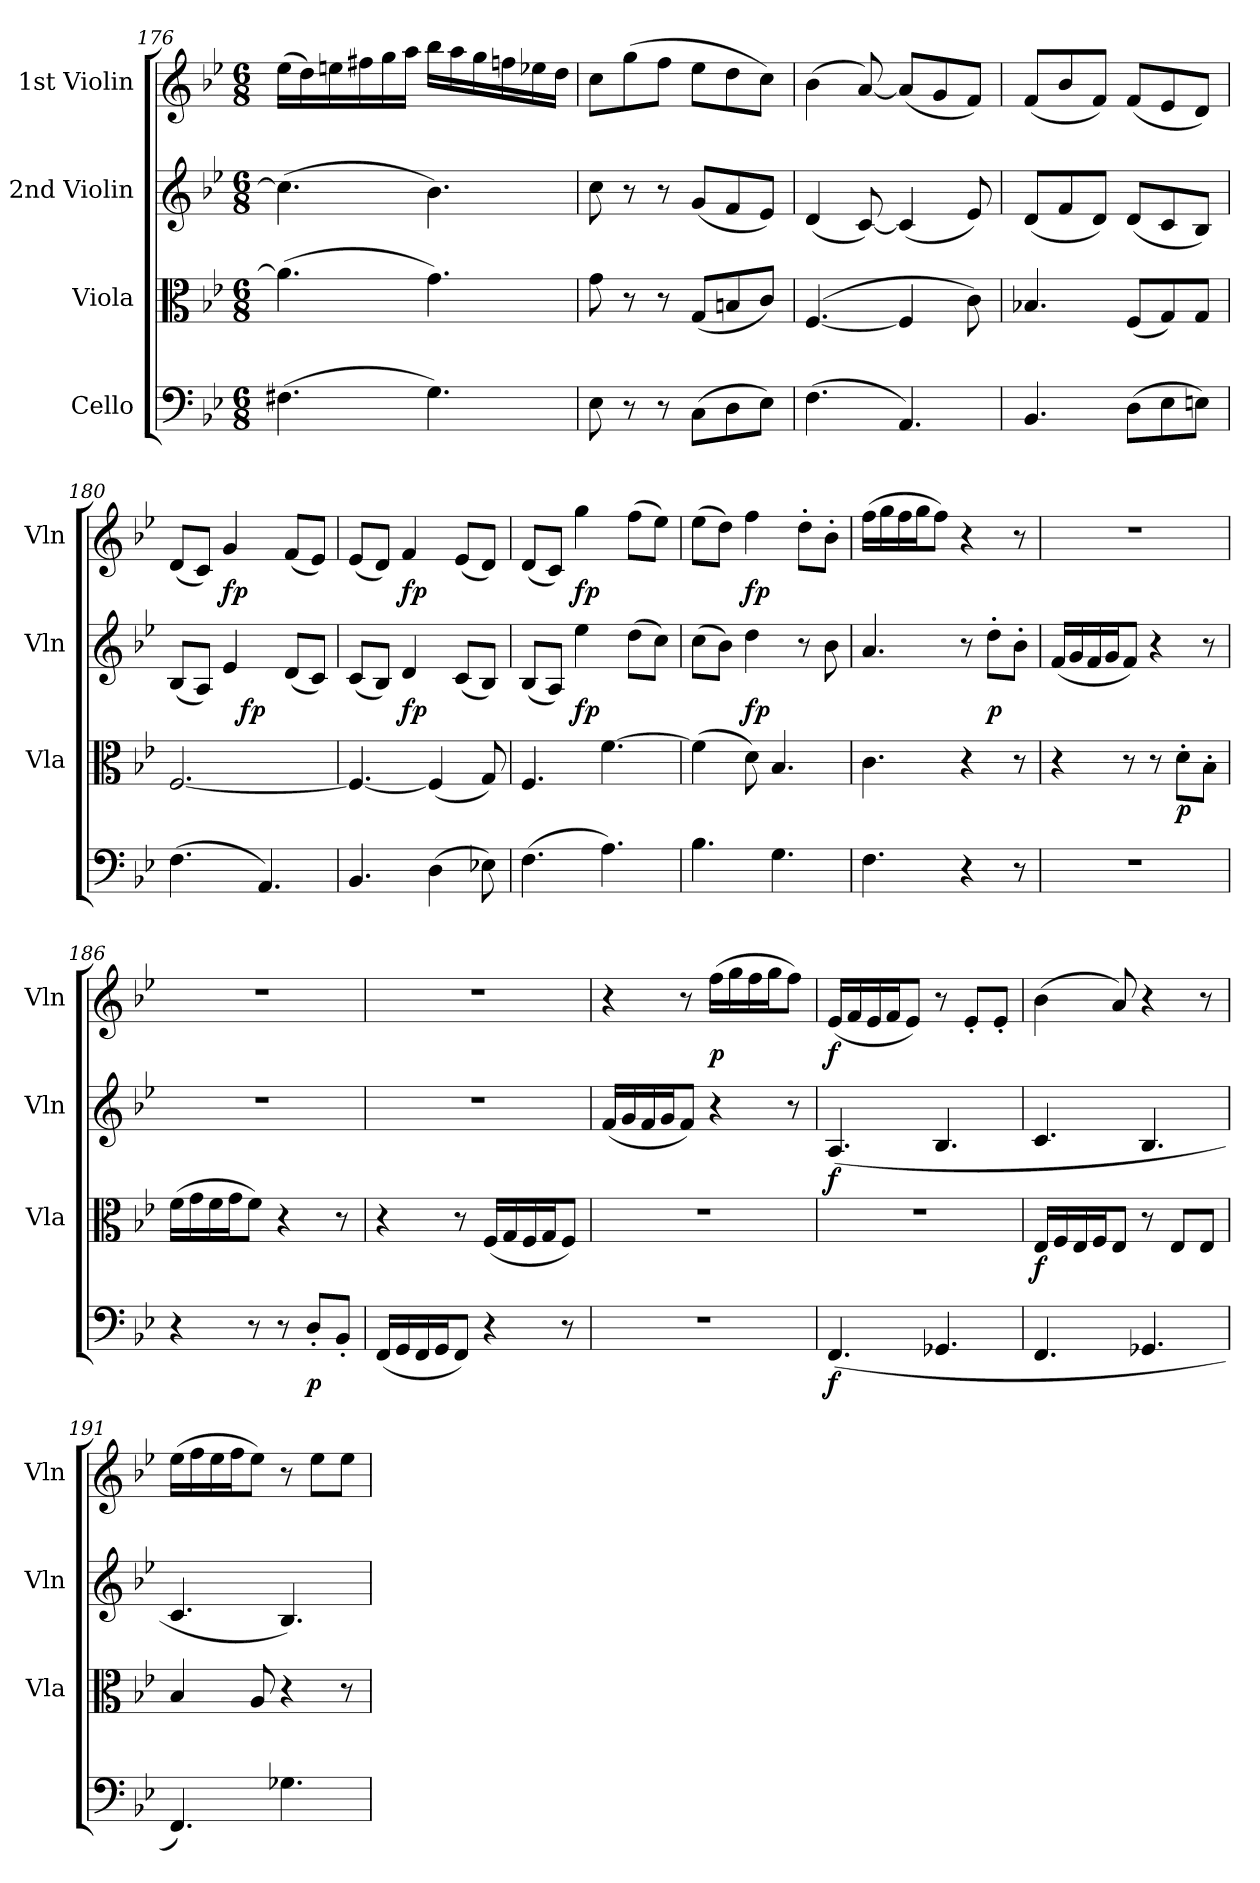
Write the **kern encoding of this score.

**kern	**dynam	**kern	**dynam	**kern	**dynam	**kern	**dynam
*part4	*part4	*part3	*part3	*part2	*part2	*part1	*part1
*staff4	*staff4	*staff3	*staff3	*staff2	*staff2	*staff1	*staff1
*I"Cello	*	*I"Viola	*	*I"2nd Violin	*	*I"1st Violin	*
*	*	*I'Vla	*	*I'Vln	*	*I'Vln	*
*clefF4	*	*clefC3	*	*clefG2	*	*clefG2	*
*k[b-e-]	*	*k[b-e-]	*	*k[b-e-]	*	*k[b-e-]	*
*B-:	*	*B-:	*	*B-:	*	*B-:	*
*M6/8	*	*M6/8	*	*M6/8	*	*M6/8	*
=176	=176	=176	=176	=176	=176	=176	=176
(4.F#X\	.	(4.a\]	.	(4.cc\]	.	(16ee-\LL	.
.	.	.	.	.	.	16dd\)	.
.	.	.	.	.	.	16een\	.
.	.	.	.	.	.	16ff#X\	.
.	.	.	.	.	.	16gg\	.
.	.	.	.	.	.	16aa\JJ	.
4.G\)	.	4.g\)	.	4.b-\)	.	16bb-\LL	.
.	.	.	.	.	.	16aa\	.
.	.	.	.	.	.	16gg\	.
.	.	.	.	.	.	16ffn\	.
.	.	.	.	.	.	16ee-X\	.
.	.	.	.	.	.	16dd\JJ	.
=177	=177	=177	=177	=177	=177	=177	=177
8E-\	.	8g\	.	8cc\	.	8cc\L	.
8r	.	8r	.	8r	.	(8gg\	.
8r	.	8r	.	8r	.	8ff\J	.
(8C\L	.	(8G/L	.	(8g/L	.	8ee-\L	.
8D\	.	8Bn/	.	8f/	.	8dd\	.
8E-\J)	.	8c/J)	.	8e-/J)	.	8cc\J)	.
=178	=178	=178	=178	=178	=178	=178	=178
(4.F\	.	([4.F/	.	(4d/	.	(4b-\	.
.	.	.	.	[8c/)	.	[8a/)	.
4.AA/)	.	4F/]	.	(4c/]	.	(8a/L]	.
.	.	.	.	.	.	8g/	.
.	.	8c\)	.	8e-/)	.	8f/J)	.
=179	=179	=179	=179	=179	=179	=179	=179
4.BB-/	.	4.B-X/	.	(8d/L	.	(8f/L	.
.	.	.	.	8f/	.	8b-/	.
.	.	.	.	8d/J)	.	8f/J)	.
(8D\L	.	(8F/L	.	(8d/L	.	(8f/L	.
8E-\	.	8G/)	.	8c/	.	8e-/	.
8En\J)	.	8G/J	.	8B-/J)	.	8d/J)	.
=180	=180	=180	=180	=180	=180	=180	=180
*	*	*	*	*^	*	*	*
(4.F\	.	[2.F/	.	(8B-/L	4ryy	.	(8d/L	.
.	.	.	.	8A/J)	.	.	8c/J)	.
!	!	!	!	!	!	!	!	!LO:DY:b
.	.	.	.	4e-/	16ryy	.	4g/	fp
!	!	!	!	!	!	!LO:DY:b	!	!
.	.	.	.	.	4..ryy	fp	.	.
4.AA/)	.	.	.	.	.	.	.	.
.	.	.	.	(8d/L	.	.	(8f/L	.
.	.	.	.	8c/J)	.	.	8e-/J)	.
*	*	*	*	*v	*v	*	*	*
=181	=181	=181	=181	=181	=181	=181	=181
4.BB-/	.	4.F/_	.	(8c/L	.	(8e-/L	.
.	.	.	.	8B-/J)	.	8d/J)	.
!	!	!	!	!	!LO:DY:b	!	!LO:DY:b
.	.	.	.	4d/	fp	4f/	fp
(4D\	.	(4F/]	.	.	.	.	.
.	.	.	.	(8c/L	.	(8e-/L	.
8E-X\)	.	8G/)	.	8B-/J)	.	8d/J)	.
=182	=182	=182	=182	=182	=182	=182	=182
(4.F\	.	4.F/	.	(8B-/L	.	(8d/L	.
.	.	.	.	8A/J)	.	8c/J)	.
!	!	!	!	!	!LO:DY:b	!	!LO:DY:b
.	.	.	.	4ee-\	fp	4gg\	fp
4.A\)	.	[4.f\	.	.	.	.	.
.	.	.	.	(8dd\L	.	(8ff\L	.
.	.	.	.	8cc\J)	.	8ee-\J)	.
=183	=183	=183	=183	=183	=183	=183	=183
4.B-\	.	(4f\]	.	(8cc\L	.	(8ee-\L	.
.	.	.	.	8b-\J)	.	8dd\J)	.
!	!	!	!	!	!LO:DY:b	!	!LO:DY:b
.	.	8d\)	.	4dd\	fp	4ff\	fp
4.G\	.	4.B-/	.	.	.	.	.
.	.	.	.	8r	.	8dd'>\L	.
.	.	.	.	8b-\	.	8b-'>\J	.
=184	=184	=184	=184	=184	=184	=184	=184
4.F\	.	4.c\	.	4.a/	.	(16ff\LL	.
.	.	.	.	.	.	16gg\	.
.	.	.	.	.	.	16ff\	.
.	.	.	.	.	.	16gg\J	.
.	.	.	.	.	.	8ff\J)	.
4r	.	4r	.	8r	.	4r	.
!	!	!	!	!	!LO:DY:b	!	!
.	.	.	.	8dd'>\L	p	.	.
8r	.	8r	.	8b-'>\J	.	8r	.
=185	=185	=185	=185	=185	=185	=185	=185
2.r	.	4r	.	(16f/LL	.	2.r	.
.	.	.	.	16g/	.	.	.
.	.	.	.	16f/	.	.	.
.	.	.	.	16g/J	.	.	.
.	.	8r	.	8f/J)	.	.	.
.	.	8r	.	4r	.	.	.
!	!	!	!LO:DY:b	!	!	!	!
.	.	8d'>\L	p	.	.	.	.
.	.	8B-'>\J	.	8r	.	.	.
=186	=186	=186	=186	=186	=186	=186	=186
4r	.	(16f\LL	.	2.r	.	2.r	.
.	.	16g\	.	.	.	.	.
.	.	16f\	.	.	.	.	.
.	.	16g\J	.	.	.	.	.
8r	.	8f\J)	.	.	.	.	.
8r	.	4r	.	.	.	.	.
!	!LO:DY:b	!	!	!	!	!	!
8D'</L	p	.	.	.	.	.	.
8BB-'</J	.	8r	.	.	.	.	.
=187	=187	=187	=187	=187	=187	=187	=187
(16FF/LL	.	4r	.	2.r	.	2.r	.
16GG/	.	.	.	.	.	.	.
16FF/	.	.	.	.	.	.	.
16GG/J	.	.	.	.	.	.	.
8FF/J)	.	8r	.	.	.	.	.
4r	.	(16F/LL	.	.	.	.	.
.	.	16G/	.	.	.	.	.
.	.	16F/	.	.	.	.	.
.	.	16G/J	.	.	.	.	.
8r	.	8F/J)	.	.	.	.	.
=188	=188	=188	=188	=188	=188	=188	=188
2.r	.	2.r	.	(16f/LL	.	4r	.
.	.	.	.	16g/	.	.	.
.	.	.	.	16f/	.	.	.
.	.	.	.	16g/J	.	.	.
.	.	.	.	8f/J)	.	8r	.
!	!	!	!	!	!	!	!LO:DY:b
.	.	.	.	4r	.	(16ff\LL	p
.	.	.	.	.	.	16gg\	.
.	.	.	.	.	.	16ff\	.
.	.	.	.	.	.	16gg\J	.
.	.	.	.	8r	.	8ff\J)	.
=189	=189	=189	=189	=189	=189	=189	=189
!	!LO:DY:b	!	!	!	!LO:DY:b	!	!LO:DY:b
(4.FF/	f	2.r	.	(4.A/	f	(16e-/LL	f
.	.	.	.	.	.	16f/	.
.	.	.	.	.	.	16e-/	.
.	.	.	.	.	.	16f/J	.
.	.	.	.	.	.	8e-/J)	.
4.GG-X/	.	.	.	4.B-/	.	8r	.
.	.	.	.	.	.	8e-'</L	.
.	.	.	.	.	.	8e-'</J	.
=190	=190	=190	=190	=190	=190	=190	=190
!	!	!	!LO:DY:b	!	!	!	!
4.FF/	.	16E-/LL	f	4.c/	.	(4b-\	.
.	.	16F/	.	.	.	.	.
.	.	16E-/	.	.	.	.	.
.	.	16F/J	.	.	.	.	.
.	.	8E-/J	.	.	.	8a/)	.
4.GG-X/	.	8r	.	4.B-/	.	4r	.
.	.	8E-/L	.	.	.	.	.
.	.	8E-/J	.	.	.	8r	.
=191	=191	=191	=191	=191	=191	=191	=191
4.FF/)	.	4B-/	.	4.c/	.	(16ee-\LL	.
.	.	.	.	.	.	16ff\	.
.	.	.	.	.	.	16ee-\	.
.	.	.	.	.	.	16ff\J	.
.	.	8A/	.	.	.	8ee-\J)	.
4.G-X\	.	4r	.	4.B-/)	.	8r	.
.	.	.	.	.	.	8ee-\L	.
.	.	8r	.	.	.	8ee-\J	.
=	=	=	=	=	=	=	=
*-	*-	*-	*-	*-	*-	*-	*-
